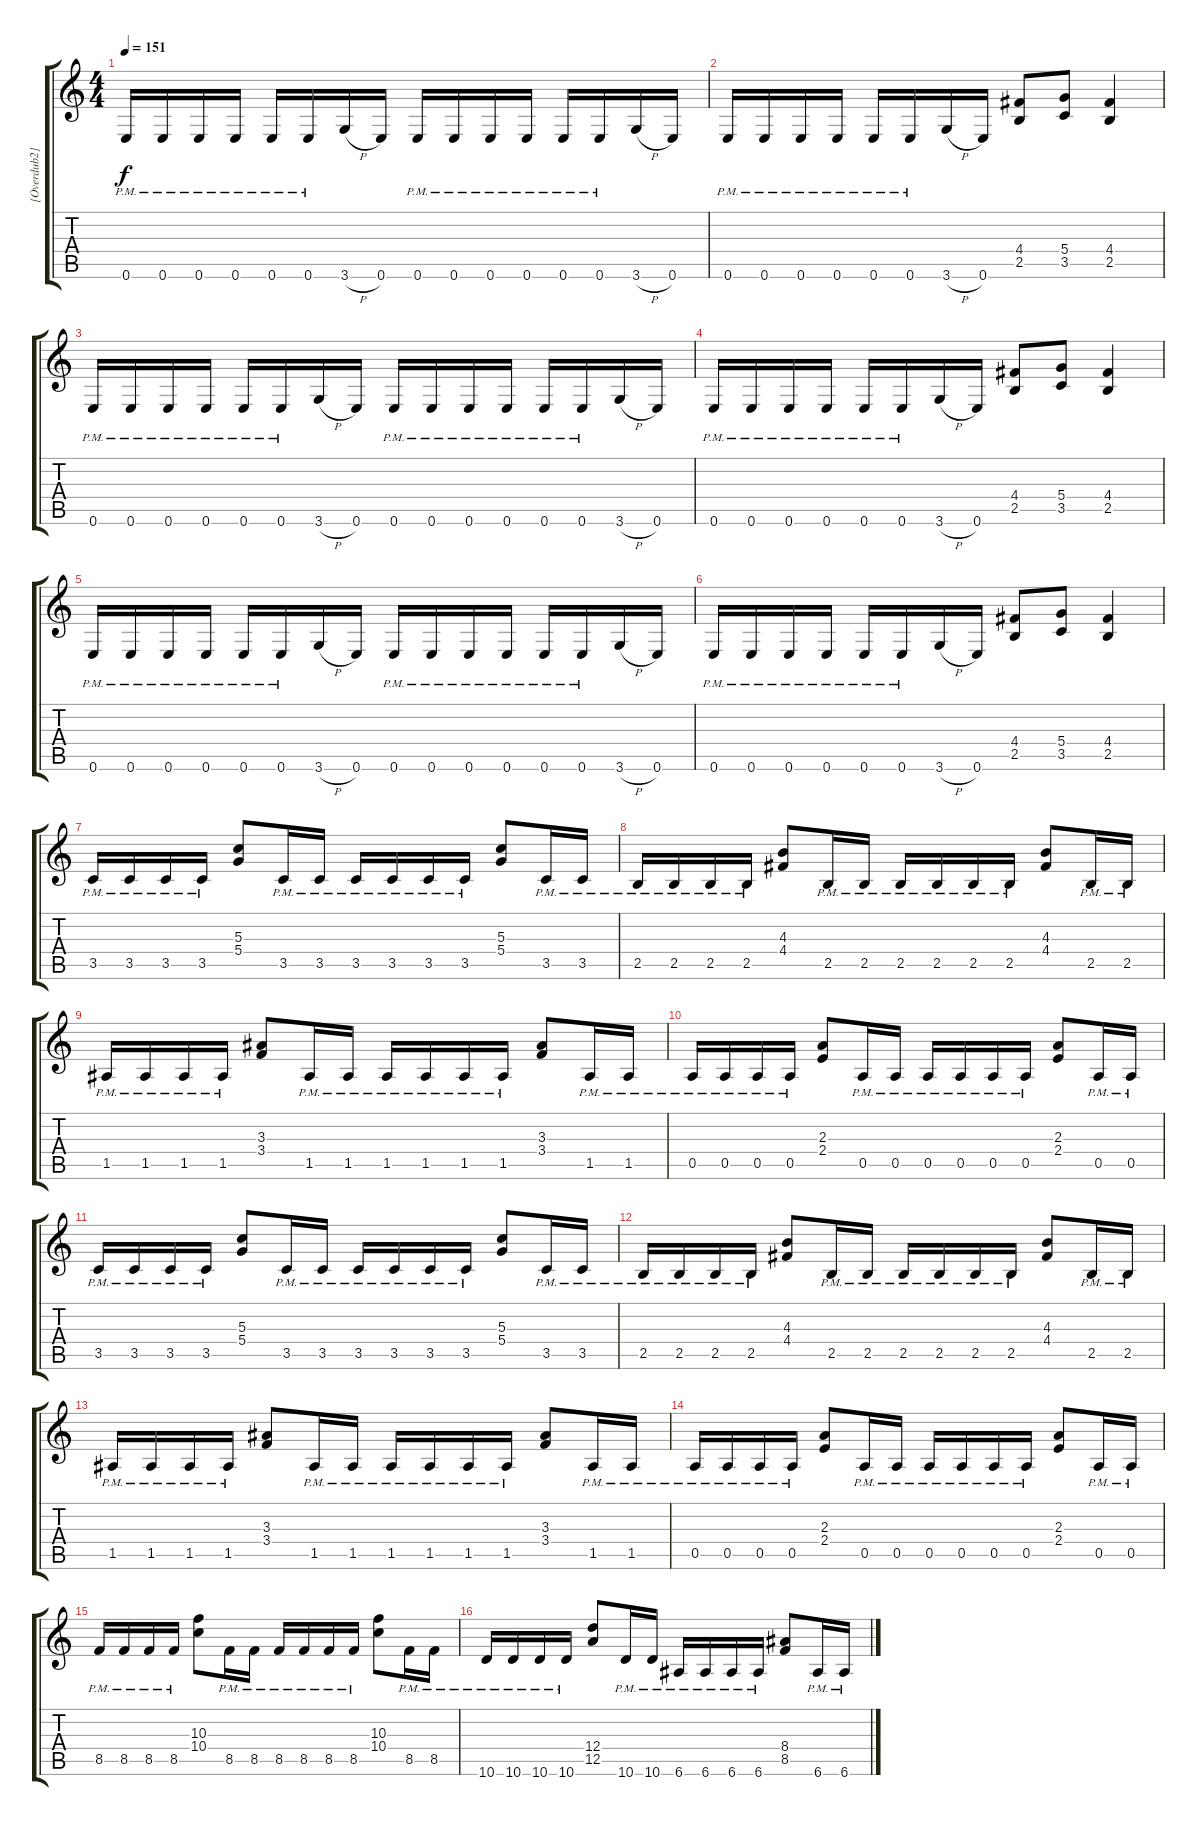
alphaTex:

\track ("[Overdub2]" "[Overdub2]") {instrument distortionguitar}
\staff {score tabs}
\tuning (E4 B3 G3 D3 A2 E2) {hide}
\ts (4 4)
\tempo 151
\clef g2
\ks c
0.6{pm}.16{dy f} 0.6{pm}.16 0.6{pm}.16 0.6{pm}.16 0.6{pm}.16 0.6{pm}.16 3.6{h}.16 0.6.16 0.6{pm}.16 0.6{pm}.16 0.6{pm}.16 0.6{pm}.16 0.6{pm}.16 0.6{pm}.16 3.6{h}.16 0.6.16 |
0.6{pm}.16 0.6{pm}.16 0.6{pm}.16 0.6{pm}.16 0.6{pm}.16 0.6{pm}.16 3.6{h}.16 0.6.16 (4.4 2.5).8 (5.4 3.5).8 (4.4 2.5).4 |
0.6{pm}.16 0.6{pm}.16 0.6{pm}.16 0.6{pm}.16 0.6{pm}.16 0.6{pm}.16 3.6{h}.16 0.6.16 0.6{pm}.16 0.6{pm}.16 0.6{pm}.16 0.6{pm}.16 0.6{pm}.16 0.6{pm}.16 3.6{h}.16 0.6.16 |
0.6{pm}.16 0.6{pm}.16 0.6{pm}.16 0.6{pm}.16 0.6{pm}.16 0.6{pm}.16 3.6{h}.16 0.6.16 (4.4 2.5).8 (5.4 3.5).8 (4.4 2.5).4 |
0.6{pm}.16 0.6{pm}.16 0.6{pm}.16 0.6{pm}.16 0.6{pm}.16 0.6{pm}.16 3.6{h}.16 0.6.16 0.6{pm}.16 0.6{pm}.16 0.6{pm}.16 0.6{pm}.16 0.6{pm}.16 0.6{pm}.16 3.6{h}.16 0.6.16 |
0.6{pm}.16 0.6{pm}.16 0.6{pm}.16 0.6{pm}.16 0.6{pm}.16 0.6{pm}.16 3.6{h}.16 0.6.16 (4.4 2.5).8 (5.4 3.5).8 (4.4 2.5).4 |
3.5{pm}.16 3.5{pm}.16 3.5{pm}.16 3.5{pm}.16 (5.3 5.4).8 3.5{pm}.16 3.5{pm}.16 3.5{pm}.16 3.5{pm}.16 3.5{pm}.16 3.5{pm}.16 (5.3 5.4).8 3.5{pm}.16 3.5{pm}.16 |
2.5{pm}.16 2.5{pm}.16 2.5{pm}.16 2.5{pm}.16 (4.3 4.4).8 2.5{pm}.16 2.5{pm}.16 2.5{pm}.16 2.5{pm}.16 2.5{pm}.16 2.5{pm}.16 (4.3 4.4).8 2.5{pm}.16 2.5{pm}.16 |
1.5{pm}.16 1.5{pm}.16 1.5{pm}.16 1.5{pm}.16 (3.3 3.4).8 1.5{pm}.16 1.5{pm}.16 1.5{pm}.16 1.5{pm}.16 1.5{pm}.16 1.5{pm}.16 (3.3 3.4).8 1.5{pm}.16 1.5{pm}.16 |
0.5{pm}.16 0.5{pm}.16 0.5{pm}.16 0.5{pm}.16 (2.3 2.4).8 0.5{pm}.16 0.5{pm}.16 0.5{pm}.16 0.5{pm}.16 0.5{pm}.16 0.5{pm}.16 (2.3 2.4).8 0.5{pm}.16 0.5{pm}.16 |
3.5{pm}.16 3.5{pm}.16 3.5{pm}.16 3.5{pm}.16 (5.3 5.4).8 3.5{pm}.16 3.5{pm}.16 3.5{pm}.16 3.5{pm}.16 3.5{pm}.16 3.5{pm}.16 (5.3 5.4).8 3.5{pm}.16 3.5{pm}.16 |
2.5{pm}.16 2.5{pm}.16 2.5{pm}.16 2.5{pm}.16 (4.3 4.4).8 2.5{pm}.16 2.5{pm}.16 2.5{pm}.16 2.5{pm}.16 2.5{pm}.16 2.5{pm}.16 (4.3 4.4).8 2.5{pm}.16 2.5{pm}.16 |
1.5{pm}.16 1.5{pm}.16 1.5{pm}.16 1.5{pm}.16 (3.3 3.4).8 1.5{pm}.16 1.5{pm}.16 1.5{pm}.16 1.5{pm}.16 1.5{pm}.16 1.5{pm}.16 (3.3 3.4).8 1.5{pm}.16 1.5{pm}.16 |
0.5{pm}.16 0.5{pm}.16 0.5{pm}.16 0.5{pm}.16 (2.3 2.4).8 0.5{pm}.16 0.5{pm}.16 0.5{pm}.16 0.5{pm}.16 0.5{pm}.16 0.5{pm}.16 (2.3 2.4).8 0.5{pm}.16 0.5{pm}.16 |
8.5{pm}.16 8.5{pm}.16 8.5{pm}.16 8.5{pm}.16 (10.3 10.4).8 8.5{pm}.16 8.5{pm}.16 8.5{pm}.16 8.5{pm}.16 8.5{pm}.16 8.5{pm}.16 (10.3 10.4).8 8.5{pm}.16 8.5{pm}.16 |
10.6{pm}.16 10.6{pm}.16 10.6{pm}.16 10.6{pm}.16 (12.4 12.5).8 10.6{pm}.16 10.6{pm}.16 6.6{pm}.16 6.6{pm}.16 6.6{pm}.16 6.6{pm}.16 (8.4 8.5).8 6.6{pm}.16 6.6{pm}.16
